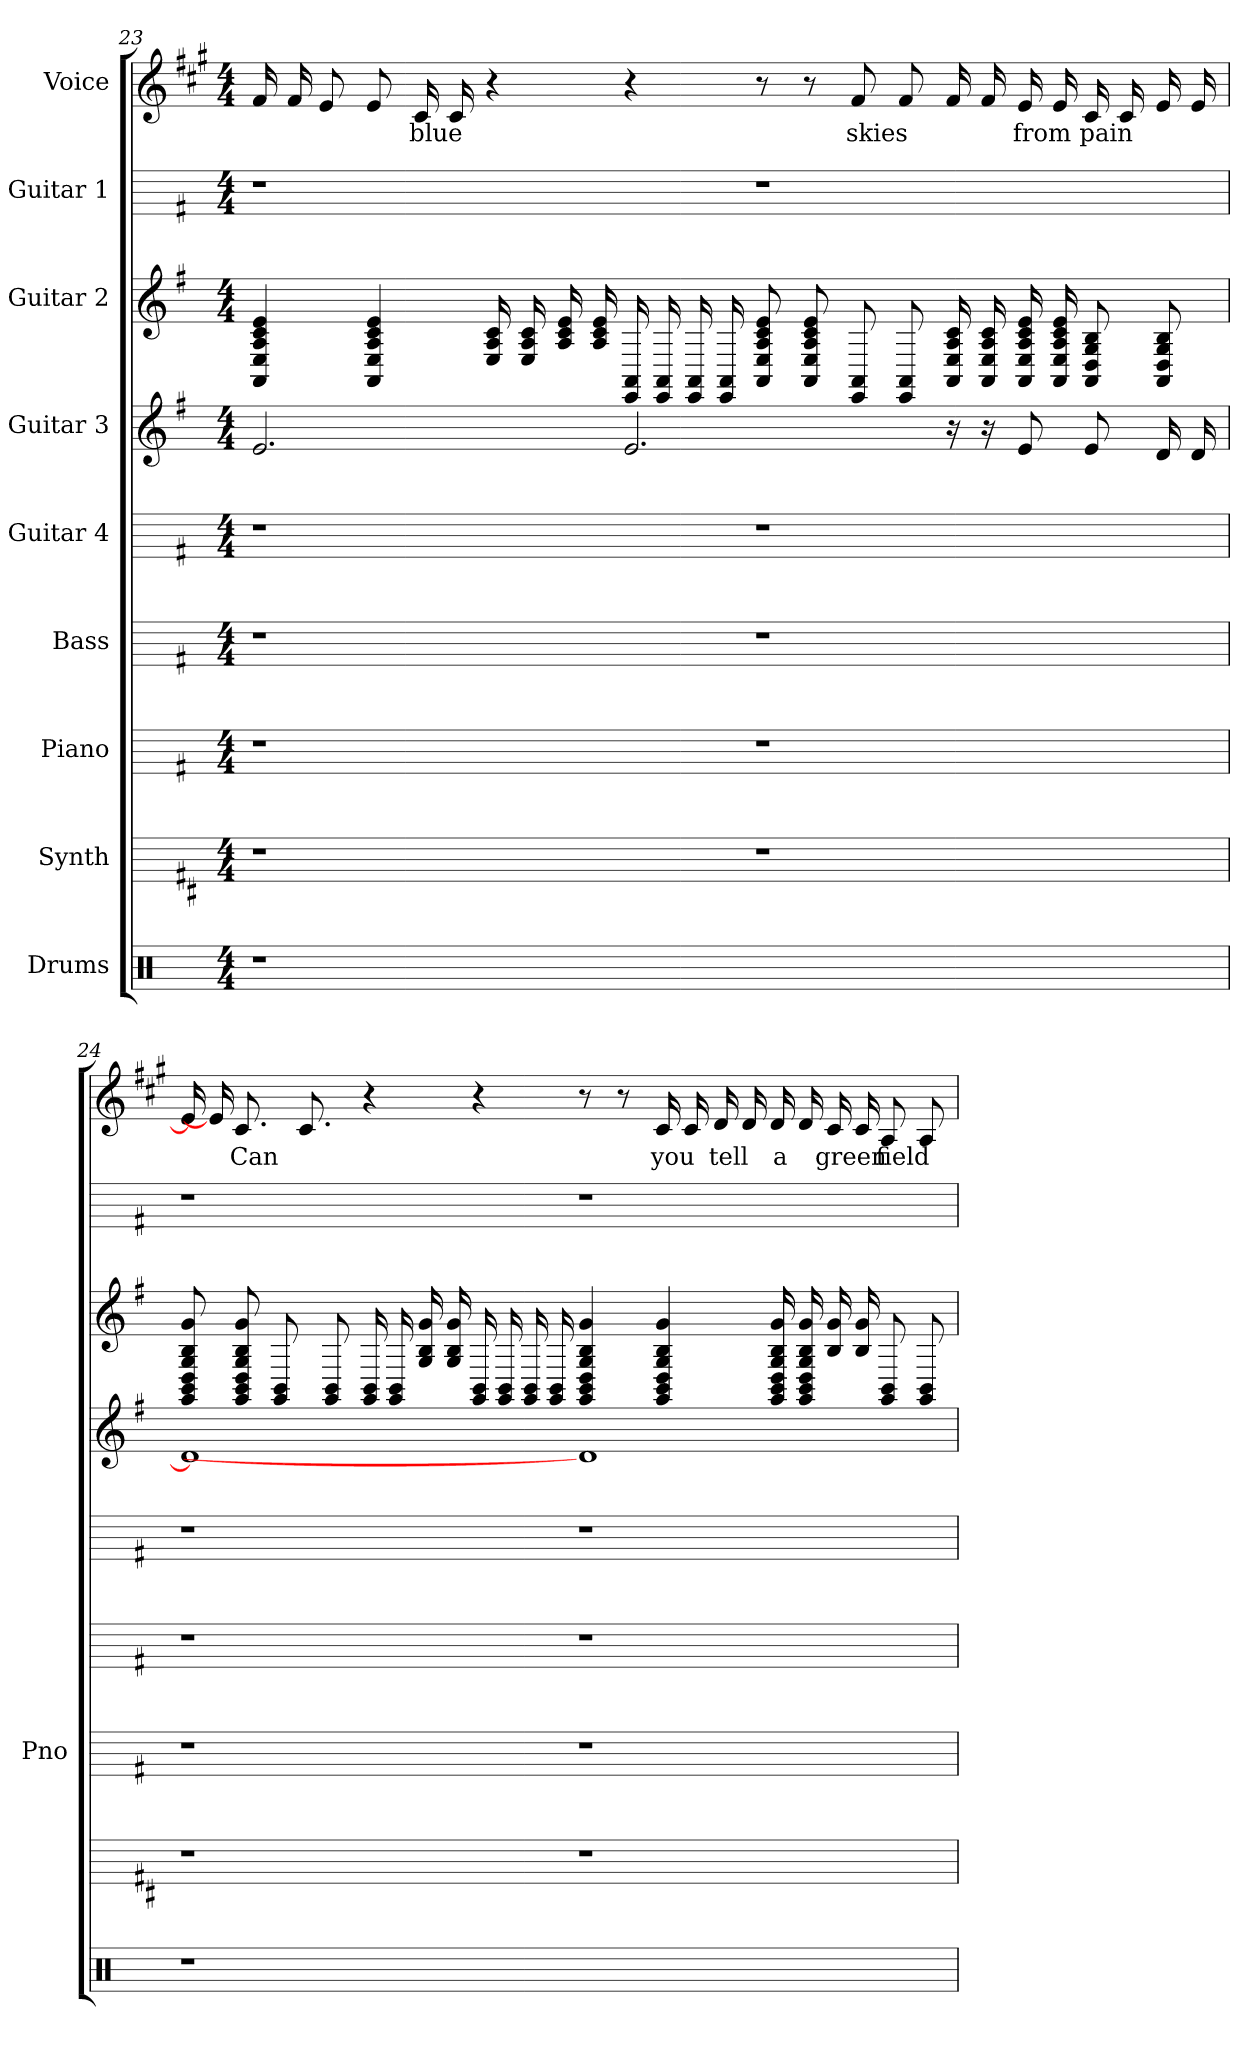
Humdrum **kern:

**kern	**kern	**kern	**kern	**kern	**kern	**kern	**kern	**kern	**text
*part9	*part8	*part7	*part6	*part5	*part4	*part3	*part2	*part1	*part1
*staff9	*staff8	*staff7	*staff6	*staff5	*staff4	*staff3	*staff2	*staff1	*staff1
*I"Drums	*I"Synth	*I"Piano	*I"Bass	*I"Guitar 4	*I"Guitar 3	*I"Guitar 2	*I"Guitar 1	*I"Voice	*
*	*	*I'Pno	*	*	*	*	*	*	*
*clefX	*	*	*	*	*	*	*	*	*
*	*ITrd4c7	*	*	*	*	*	*	*ITrd1c2	*
*k[]	*k[f#]	*k[f#]	*k[f#]	*k[f#]	*k[f#]	*k[f#]	*k[f#]	*k[f#]	*
*M4/4	*M4/4	*M4/4	*M4/4	*M4/4	*M4/4	*M4/4	*M4/4	*M4/4	*
=23	=23	=23	=23	=23	=23	=23	=23	=23	=23
1r	1r	1r	1r	1r	2.e	4e 4c 4A 4E 4AA	1r	16e	.
.	.	.	.	.	.	.	.	16e	.
.	.	.	.	.	.	.	.	8d	.
.	.	.	.	.	.	4e 4c 4A 4E 4AA	.	8d	.
.	.	.	.	.	.	.	.	16B	blue
.	.	.	.	.	.	.	.	16B	.
.	.	.	.	.	.	16c 16A 16E	.	4r	.
.	.	.	.	.	.	16c 16A 16E	.	.	.
.	.	.	.	.	.	16e 16c 16A	.	.	.
.	.	.	.	.	.	16e 16c 16A	.	.	.
.	.	.	.	.	2.e	16AA 16EE	.	4r	.
.	.	.	.	.	.	16AA 16EE	.	.	.
.	.	.	.	.	.	16AA 16EE	.	.	.
.	.	.	.	.	.	16AA 16EE	.	.	.
1ryy	1r	1r	1r	1r	.	8e 8c 8A 8E 8AA	1r	8r	.
.	.	.	.	.	.	8e 8c 8A 8E 8AA	.	8r	.
.	.	.	.	.	.	8AA 8EE	.	8e	skies
.	.	.	.	.	.	8AA 8EE	.	8e	.
.	.	.	.	.	16r	16c 16A 16E 16AA	.	16e	.
.	.	.	.	.	16r	16c 16A 16E 16AA	.	16e	.
.	.	.	.	.	8e	16e 16c 16A 16E 16AA	.	16d	from
.	.	.	.	.	.	16e 16c 16A 16E 16AA	.	16d	.
.	.	.	.	.	8e	8B 8G 8D 8AA	.	16B	pain
.	.	.	.	.	.	.	.	16B	.
.	.	.	.	.	16d	8B 8G 8D 8AA	.	16d	.
.	.	.	.	.	16d	.	.	16d	.
=24	=24	=24	=24	=24	=24	=24	=24	=24	=24
1r	1r	1r	1r	1r	1d]	8g 8B 8G 8D 8BB 8GG	1r	16d]	.
.	.	.	.	.	.	.	.	16d]	.
.	.	.	.	.	.	8g 8B 8G 8D 8BB 8GG	.	8.B	Can
.	.	.	.	.	.	8BB 8GG	.	.	.
.	.	.	.	.	.	.	.	8.B	.
.	.	.	.	.	.	8BB 8GG	.	.	.
.	.	.	.	.	.	16BB 16GG	.	4r	.
.	.	.	.	.	.	16BB 16GG	.	.	.
.	.	.	.	.	.	16g 16B 16G	.	.	.
.	.	.	.	.	.	16g 16B 16G	.	.	.
.	.	.	.	.	.	16BB 16GG	.	4r	.
.	.	.	.	.	.	16BB 16GG	.	.	.
.	.	.	.	.	.	16BB 16GG	.	.	.
.	.	.	.	.	.	16BB 16GG	.	.	.
1ryy	1r	1r	1r	1r	1d]	4g 4B 4G 4D 4BB 4GG	1r	8r	.
.	.	.	.	.	.	.	.	8r	.
.	.	.	.	.	.	4g 4B 4G 4D 4BB 4GG	.	16B	you
.	.	.	.	.	.	.	.	16B	.
.	.	.	.	.	.	.	.	16c	tell
.	.	.	.	.	.	.	.	16c	.
.	.	.	.	.	.	16g 16B 16G 16D 16BB 16GG	.	16c	a
.	.	.	.	.	.	16g 16B 16G 16D 16BB 16GG	.	16c	.
.	.	.	.	.	.	16g 16B	.	16B	green
.	.	.	.	.	.	16g 16B	.	16B	.
.	.	.	.	.	.	8BB 8GG	.	8G	field
.	.	.	.	.	.	8BB 8GG	.	8G	.
=	=	=	=	=	=	=	=	=	=
*-	*-	*-	*-	*-	*-	*-	*-	*-	*-
